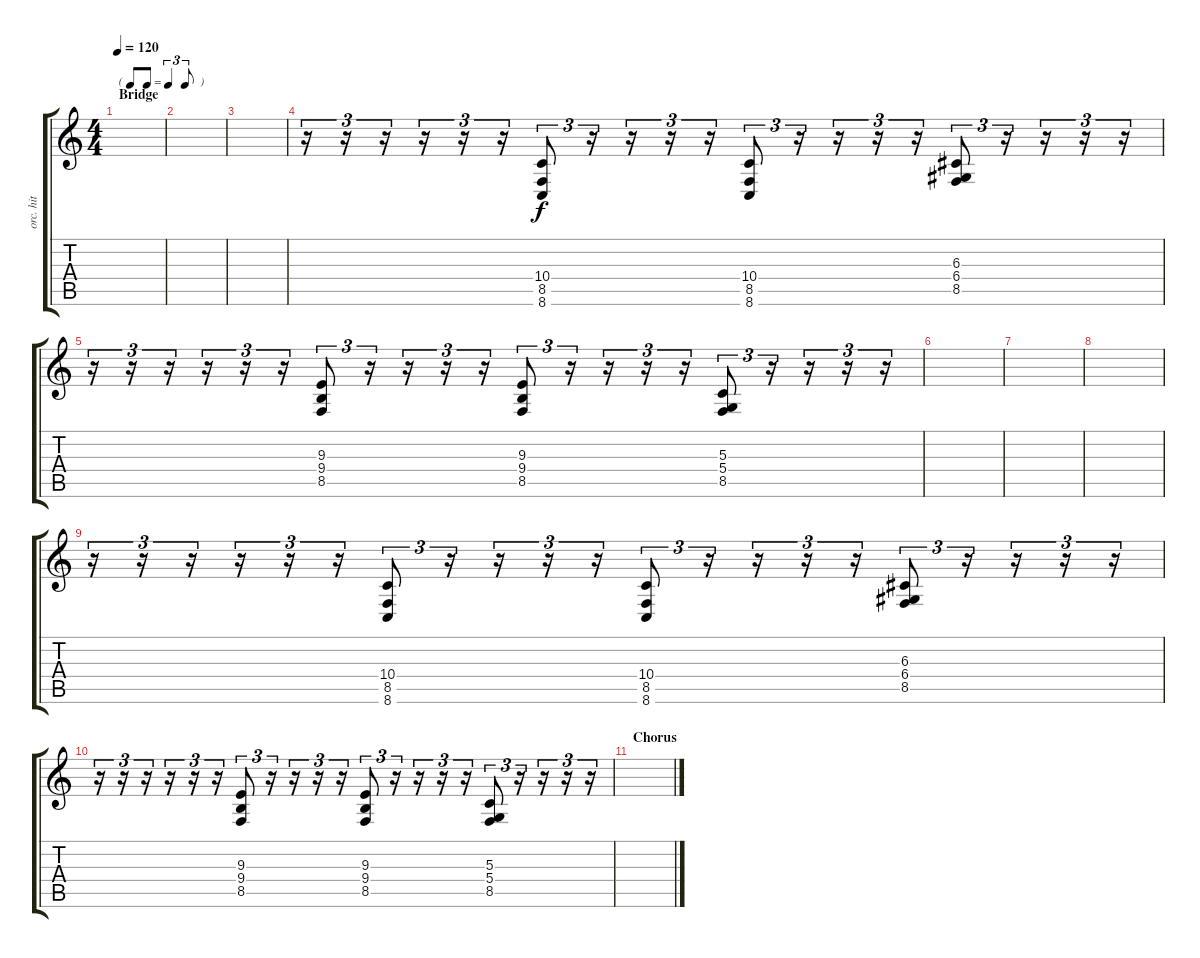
\track ("orc. hit" "orc. hit") {instrument orchestrahit}
\staff {score tabs}
\tuning (E4 B3 G3 D3 A2 E2) {hide}
\ts (4 4)
\tf triplet8th
\section ("" "Bridge")
\tempo 120
\clef g2
\ks c
|
|
|
r.16{tu (3 2)} r.16{tu (3 2)} r.16{tu (3 2)} r.16{tu (3 2)} r.16{tu (3 2)} r.16{tu (3 2)} (10.4 8.5 8.6).8{tu (3 2)} r.16{tu (3 2)} r.16{tu (3 2)} r.16{tu (3 2)} r.16{tu (3 2)} (10.4 8.5 8.6).8{tu (3 2)} r.16{tu (3 2)} r.16{tu (3 2)} r.16{tu (3 2)} r.16{tu (3 2)} (6.3 6.4 8.5).8{tu (3 2)} r.16{tu (3 2)} r.16{tu (3 2)} r.16{tu (3 2)} r.16{tu (3 2)} |
r.16{tu (3 2)} r.16{tu (3 2)} r.16{tu (3 2)} r.16{tu (3 2)} r.16{tu (3 2)} r.16{tu (3 2)} (9.3 9.4 8.5).8{tu (3 2)} r.16{tu (3 2)} r.16{tu (3 2)} r.16{tu (3 2)} r.16{tu (3 2)} (9.3 9.4 8.5).8{tu (3 2)} r.16{tu (3 2)} r.16{tu (3 2)} r.16{tu (3 2)} r.16{tu (3 2)} (5.3 5.4 8.5).8{tu (3 2)} r.16{tu (3 2)} r.16{tu (3 2)} r.16{tu (3 2)} r.16{tu (3 2)} |
|
|
|
r.16{tu (3 2)} r.16{tu (3 2)} r.16{tu (3 2)} r.16{tu (3 2)} r.16{tu (3 2)} r.16{tu (3 2)} (10.4 8.5 8.6).8{tu (3 2)} r.16{tu (3 2)} r.16{tu (3 2)} r.16{tu (3 2)} r.16{tu (3 2)} (10.4 8.5 8.6).8{tu (3 2)} r.16{tu (3 2)} r.16{tu (3 2)} r.16{tu (3 2)} r.16{tu (3 2)} (6.3 6.4 8.5).8{tu (3 2)} r.16{tu (3 2)} r.16{tu (3 2)} r.16{tu (3 2)} r.16{tu (3 2)} |
r.16{tu (3 2)} r.16{tu (3 2)} r.16{tu (3 2)} r.16{tu (3 2)} r.16{tu (3 2)} r.16{tu (3 2)} (9.3 9.4 8.5).8{tu (3 2)} r.16{tu (3 2)} r.16{tu (3 2)} r.16{tu (3 2)} r.16{tu (3 2)} (9.3 9.4 8.5).8{tu (3 2)} r.16{tu (3 2)} r.16{tu (3 2)} r.16{tu (3 2)} r.16{tu (3 2)} (5.3 5.4 8.5).8{tu (3 2)} r.16{tu (3 2)} r.16{tu (3 2)} r.16{tu (3 2)} r.16{tu (3 2)} |
\section ("" "Chorus")
